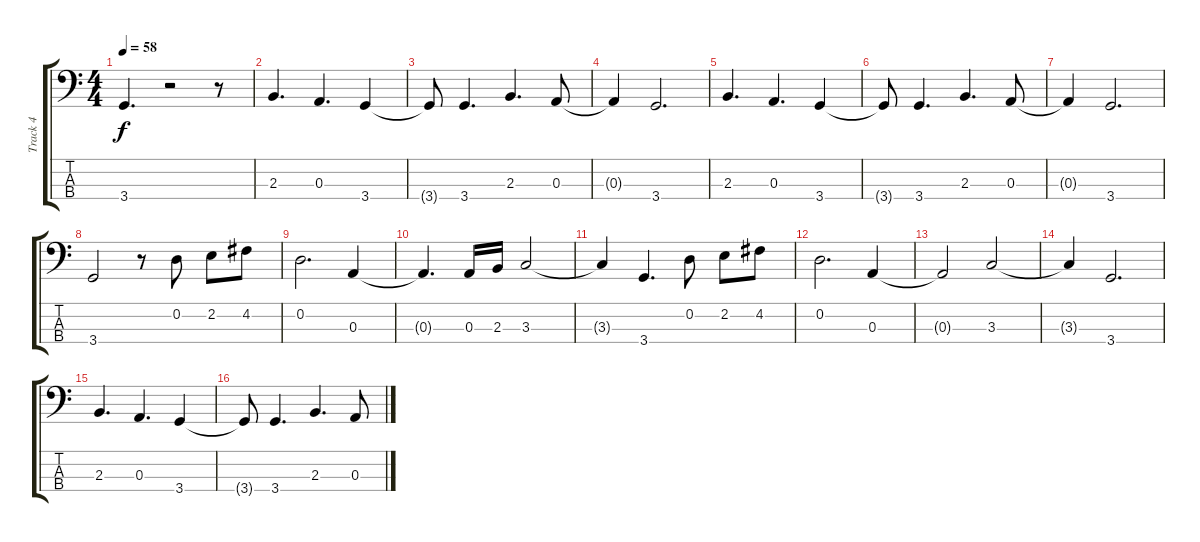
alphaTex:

\track ("Track 4" "Track 4") {instrument electricbassfinger}
\staff {score tabs}
\tuning (G2 D2 A1 E1) {hide}
\ts (4 4)
\tempo 58
\clef f4
\ks c
3.4.4{d dy f} r.2 r.8 |
2.3.4{d} 0.3.4{d} 3.4.4 |
3.4{t}.8 3.4.4{d} 2.3.4{d} 0.3.8 |
0.3{t}.4 3.4.2{d} |
2.3.4{d} 0.3.4{d} 3.4.4 |
3.4{t}.8 3.4.4{d} 2.3.4{d} 0.3.8 |
0.3{t}.4 3.4.2{d} |
3.4.2 r.8 0.2.8 2.2.8 4.2.8 |
0.2.2{d} 0.3.4 |
0.3{t}.4{d} 0.3.16 2.3.16 3.3.2 |
3.3{t}.4 3.4.4{d} 0.2.8 2.2.8 4.2.8 |
0.2.2{d} 0.3.4 |
0.3{t}.2 3.3.2 |
3.3{t}.4 3.4.2{d} |
2.3.4{d} 0.3.4{d} 3.4.4 |
3.4{t}.8 3.4.4{d} 2.3.4{d} 0.3.8
